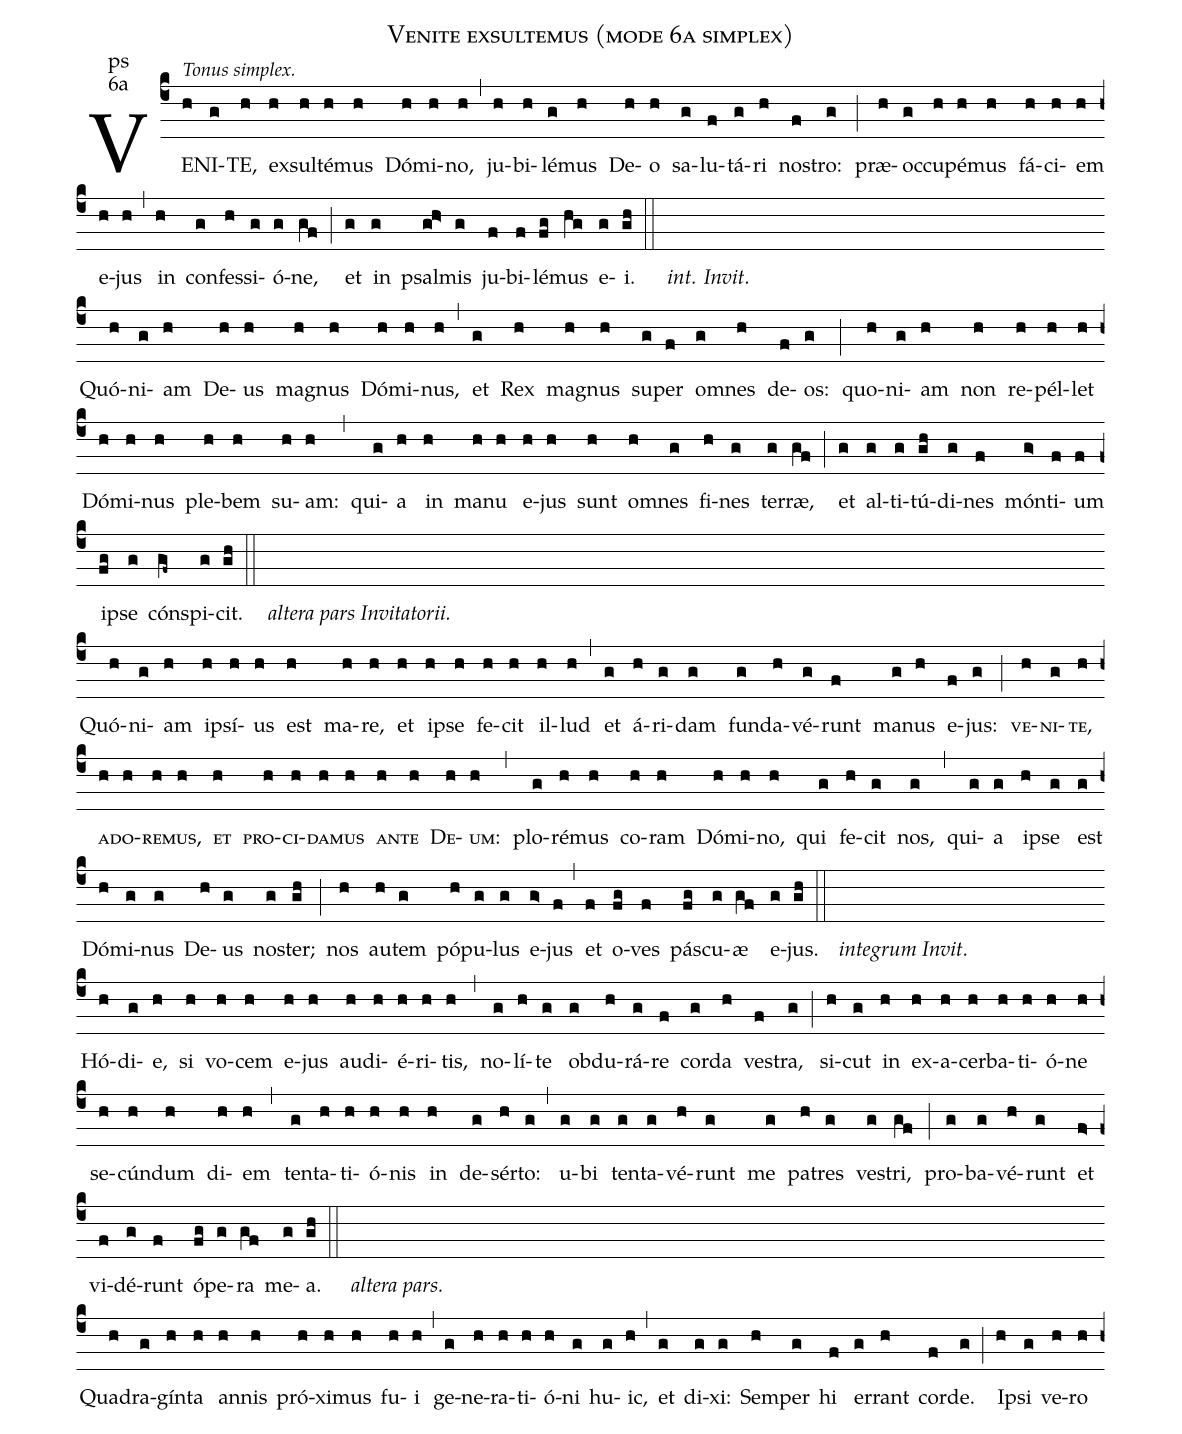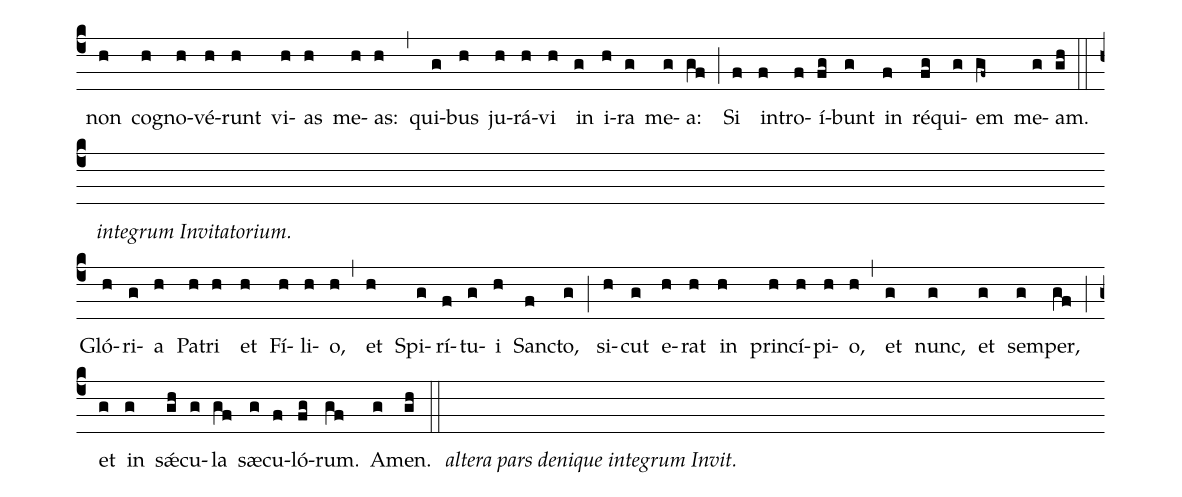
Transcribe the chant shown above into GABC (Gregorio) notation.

name:Venite exsultemus (mode 6a simplex);
office-part:ps;
mode:6a;
%%
(c4) VE([alt:Tonus simplex.]h)NI(g)TE,(h) ex(h)sul(h)té(h)mus(h) Dó(h)mi(h)no,(h) (,)
ju(h)bi(h)lé(g)mus(h) De(h)o(h) sa(g)lu(f)tá(g)ri(h) no(f)stro:(g) (;)
præ(h)oc(g)cu(h)pé(h)mus(h) fá(h)ci(h)em(h) e(h)jus(h) (,)
in(h) con(g)fes(h)si(g)ó(g)ne,(gf) (;)
et(g) in(g) psal(gh>)mis(g) ju(f)bi(f)lé(fg)mus(hg) e(g)i.(gh)
(::/) <i>int. Invit.</i>( ) (Z-)
%
Quó(h)ni(g)am(h) De(h)us(h) mag(h)nus(h) Dó(h)mi(h)nus,(h) (,)
et(g) Rex(h) mag(h)nus(h) su(g)per(f) om(g)nes(h) de(f)os:(g) (;)
quo(h)ni(g)am(h) non(h) re(h)pél(h)let(h) Dó(h)mi(h)nus(h) ple(h)bem(h) su(h)am:(h) (,)
qui(g)a(h) in(h) ma(h)nu(h) e(h)jus(h) sunt(h) om(h)nes(g) fi(h)nes(g) ter(g)ræ,(gf) (;)
et(g) al(g)ti(g)tú(gh)di(g)nes(f) món(g>)ti(f)um(f) i(fg)pse(g) cón(gf~)spi(g)cit.(gh)
(::/)  <i>altera pars Invitatorii.</i>( ) (Z-)
%
Quó(h)ni(g)am(h) ip(h)sí(h)us(h) est(h) ma(h)re,(h) et(h) ip(h)se(h) fe(h)cit(h) il(h)lud(h) (,)
et(g) á(h)ri(g)dam(g) fun(g)da(h)vé(g)runt(f) ma(g)nus(h) e(f)jus:(g) (;)
<sc>ve(h)ni(g)te,(h) ad(h)o(h)re(h)mus,(h) et(h) pro(h)ci(h)da(h)mus(h) an(h)te(h) De(h)um:</sc>(h) (,)
plo(g)ré(h)mus(h) co(h)ram(h) Dó(h)mi(h)no,(h) qui(g) fe(h)cit(g) nos,(g) (,)
qui(g)a(g) ip(h)se(g) est(g) Dó(h)mi(g)nus(g) De(h)us(g) no(g)ster;(gh) (;)
nos(h) au(h)tem(g) pó(h)pu(g)lus(g) e(g>)jus(f) (,)
et(f) o(fg)ves(f) pás(fg)cu(g)æ(gf) e(g)jus.(gh)
(::/) <i>integrum Invit.</i>( ) (Z-)
%
Hó(h)di(g)e,(h) si(h) vo(h)cem(h) e(h)jus(h) au(h)di(h)é(h)ri(h)tis,(h) (,)
no(g)lí(h)te(g) ob(g)du(h)rá(g)re(f) cor(g)da(h) ves(f)tra,(g) (;)
si(h)cut(g) in(h) ex(h)a(h)cer(h)ba(h)ti(h)ó(h)ne(h) se(h)cún(h)dum(h) di(h)em(h) (,)
ten(g)ta(h)ti(h)ó(h)nis(h) in(h) de(g)sér(h)to:(g) (,)
u(g)bi(g) ten(g)ta(g)vé(h)runt(g) me(g) pa(h)tres(g) ve(g)stri,(gf) (;)
pro(g)ba(g)vé(h)runt(g) et(f>) vi(f)dé(g)runt(f) ó(fg)pe(g)ra(gf) me(g)a.(gh)
 (::/) <i>altera pars.</i>( ) (Z-)
%
Qua(h)dra(g)gín(h)ta(h) an(h)nis(h) pró(h)xi(h)mus(h) fu(h)i(h) (,)
ge(g)ne(h)ra(h)ti(h)ó(h)ni(g) hu(g)ic,(h) (,)
et(g) di(g)xi:(g) Sem(h)per(g) hi(f) er(g)rant(h) cor(f)de.(g) (;)
Ip(h)si(g) ve(h)ro(h) non(h) cog(h)no(h)vé(h)runt(h) vi(h)as(h) me(h)as:(h) (,)
qui(g)bus(h) ju(h)rá(h)vi(h) in(g) i(h)ra(g) me(g)a:(gf) (;)
Si(f) in(f)tro(f)í(fg)bunt(g) in(f) ré(fg)qui(g)em(gf~) me(g)am.(gh)
(::/) <i>integrum Invitatorium.</i>( ) (Z-)
%
Gló(h)ri(g)a(h) Pa(h)tri(h) et(h) Fí(h)li(h)o,(h) (,)
et(h) Spi(g)rí(f)tu(g)i(h) Sanc(f)to,(g) (;)
si(h)cut(g) e(h)rat(h) in(h) prin(h)cí(h)pi(h)o,(h) (,)
et(g) nunc,(g) et(g) sem(g)per,(gf) (;)
et(g) in(g) sǽ(gh)cu(g)la(gf) sæ(g)cu(f)ló(fg)rum.(gf) A(g)men.(gh)
 (::///) <i>altera pars denique integrum Invit.</i>( )
